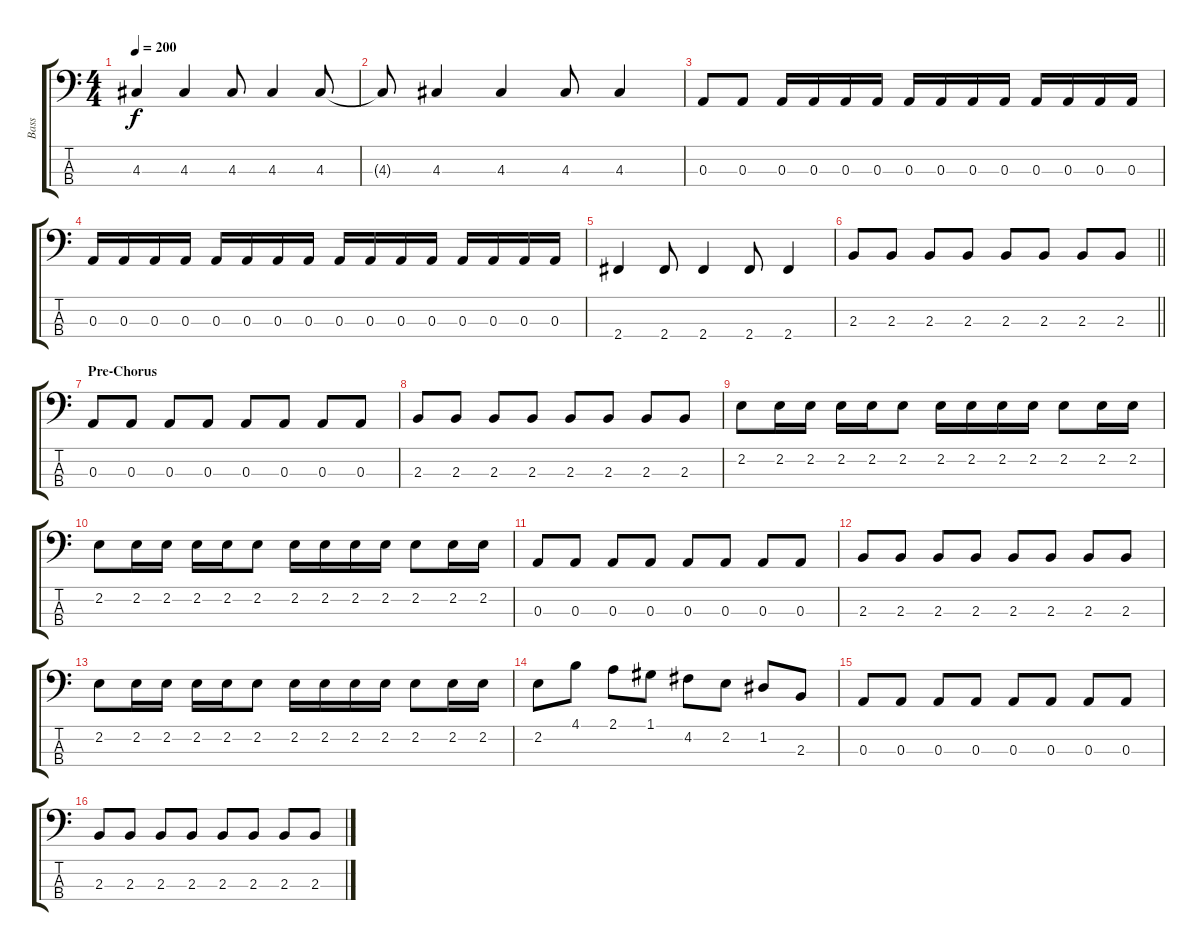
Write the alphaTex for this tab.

\track ("Bass" "Bass") {instrument electricbassfinger}
\staff {score tabs}
\tuning (G2 D2 A1 E1) {hide}
\ts (4 4)
\tempo 200
\clef f4
\ks c
4.3.4{dy f} 4.3.4 4.3.8 4.3.4 4.3.8 |
4.3{t}.8 4.3.4 4.3.4 4.3.8 4.3.4 |
0.3.8 0.3.8 0.3.16 0.3.16 0.3.16 0.3.16 0.3.16 0.3.16 0.3.16 0.3.16 0.3.16 0.3.16 0.3.16 0.3.16 |
0.3.16 0.3.16 0.3.16 0.3.16 0.3.16 0.3.16 0.3.16 0.3.16 0.3.16 0.3.16 0.3.16 0.3.16 0.3.16 0.3.16 0.3.16 0.3.16 |
2.4.4 2.4.8 2.4.4 2.4.8 2.4.4 |
\barLineRight lightlight
2.3.8 2.3.8 2.3.8 2.3.8 2.3.8 2.3.8 2.3.8 2.3.8 |
\section ("" "Pre-Chorus")
0.3.8 0.3.8 0.3.8 0.3.8 0.3.8 0.3.8 0.3.8 0.3.8 |
2.3.8 2.3.8 2.3.8 2.3.8 2.3.8 2.3.8 2.3.8 2.3.8 |
2.2.8 2.2.16 2.2.16 2.2.16 2.2.16 2.2.8 2.2.16 2.2.16 2.2.16 2.2.16 2.2.8 2.2.16 2.2.16 |
2.2.8 2.2.16 2.2.16 2.2.16 2.2.16 2.2.8 2.2.16 2.2.16 2.2.16 2.2.16 2.2.8 2.2.16 2.2.16 |
0.3.8 0.3.8 0.3.8 0.3.8 0.3.8 0.3.8 0.3.8 0.3.8 |
2.3.8 2.3.8 2.3.8 2.3.8 2.3.8 2.3.8 2.3.8 2.3.8 |
2.2.8 2.2.16 2.2.16 2.2.16 2.2.16 2.2.8 2.2.16 2.2.16 2.2.16 2.2.16 2.2.8 2.2.16 2.2.16 |
2.2.8 4.1.8 2.1.8 1.1.8 4.2.8 2.2.8 1.2.8 2.3.8 |
0.3.8 0.3.8 0.3.8 0.3.8 0.3.8 0.3.8 0.3.8 0.3.8 |
2.3.8 2.3.8 2.3.8 2.3.8 2.3.8 2.3.8 2.3.8 2.3.8
